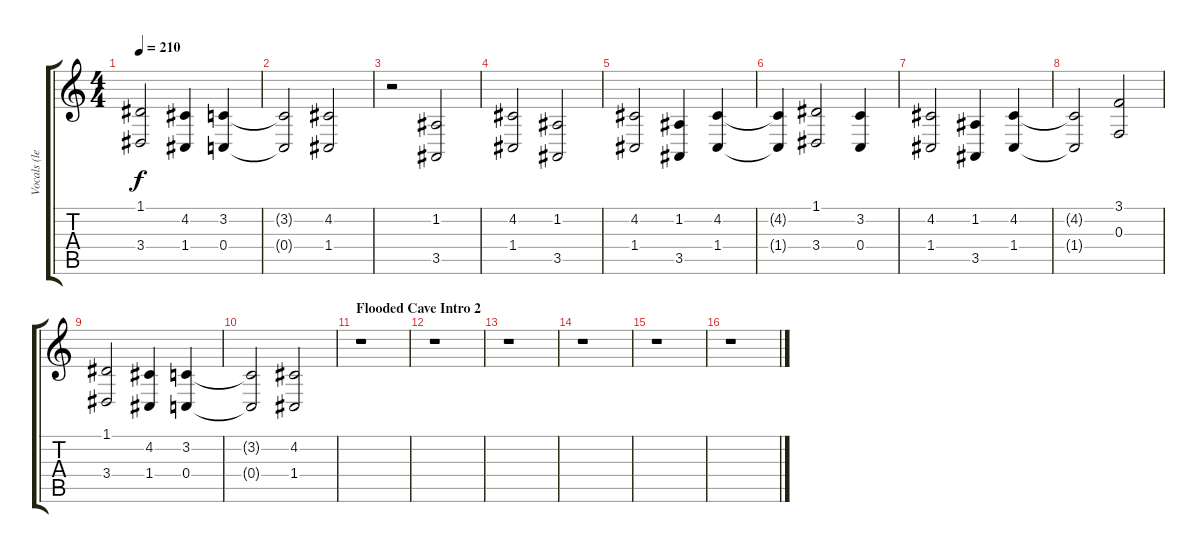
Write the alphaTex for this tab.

\track ("Vocals (lead)" "Vocals (le") {instrument stringensemble1}
\staff {score tabs}
\tuning (D4 A3 F3 C3 G2 C2) {hide}
\ts (4 4)
\tempo 210
\clef g2
\ks c
(1.1 3.4).2{dy f} (4.2 1.4).4 (3.2 0.4).4 |
(3.2{t} 0.4{t}).2 (4.2 1.4).2 |
r.2 (1.2 3.5).2 |
(4.2 1.4).2 (1.2 3.5).2 |
(4.2 1.4).2 (1.2 3.5).4 (4.2 1.4).4 |
(4.2{t} 1.4{t}).4 (1.1 3.4).2 (3.2 0.4).4 |
(4.2 1.4).2 (1.2 3.5).4 (4.2 1.4).4 |
(4.2{t} 1.4{t}).2 (3.1 0.3).2 |
(1.1 3.4).2 (4.2 1.4).4 (3.2 0.4).4 |
(3.2{t} 0.4{t}).2 (4.2 1.4).2 |
\section ("" "Flooded Cave Intro 2")
r.1 |
r.1 |
r.1 |
r.1 |
r.1 |
r.1
